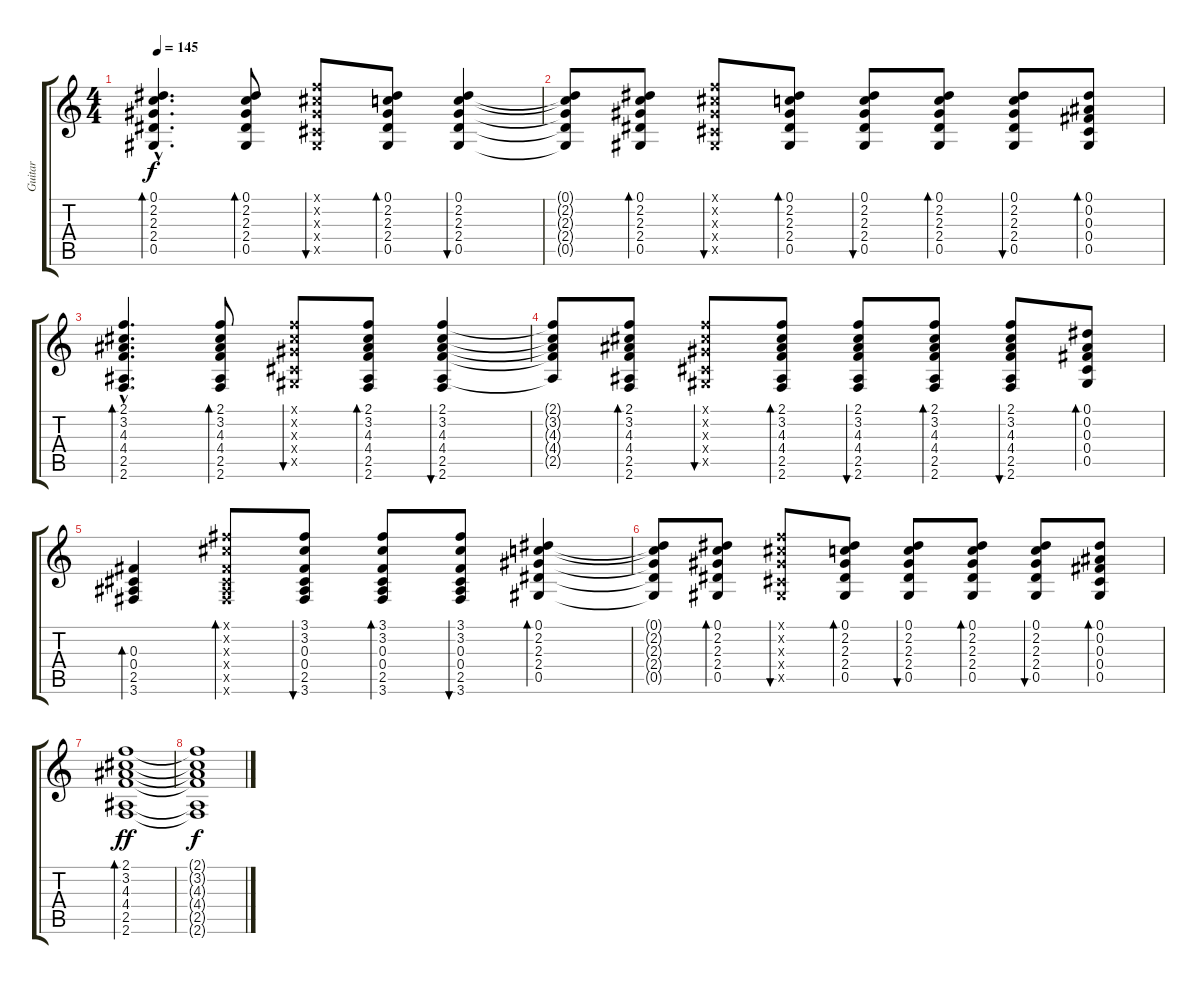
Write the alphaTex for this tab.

\track ("Guitar" "Guitar") {instrument acousticguitarsteel}
\staff {score tabs}
\tuning (Eb4 Bb3 Gb3 Db3 Ab2 Eb2) {hide}
\ts (4 4)
\tempo 145
\clef g2
\ks c
(0.1{hac} 2.2{hac} 2.3{hac} 2.4{hac} 0.5{hac}).4{d bd 120 dy f} (0.1 2.2 2.3 2.4 0.5).8{bd 60} (2.1{x} 3.2{x} 2.3{x} 0.4{x} 0.5{x}).8{bu 60} (0.1 2.2 2.3 2.4 0.5).8{bd 120} (0.1 2.2 2.3 2.4 0.5).4{bu 120} |
(0.1{t} 2.2{t} 2.3{t} 2.4{t} 0.5{t}).8 (0.1 2.2 2.3 2.4 0.5).8{bd 120} (2.1{x} 3.2{x} 2.3{x} 0.4{x} 0.5{x}).8{bu 60} (0.1 2.2 2.3 2.4 0.5).8{bd 60} (0.1 2.2 2.3 2.4 0.5).8{bu 120} (0.1 2.2 2.3 2.4 0.5).8{bd 120} (0.1 2.2 2.3 2.4 0.5).8{bu 120} (0.1 0.2 0.3 0.4 0.5).8{bd 60} |
(2.1{hac} 3.2{hac} 4.3{hac} 4.4{hac} 2.5{hac} 2.6{hac}).4{d bd 120} (2.1 3.2 4.3 4.4 2.5 2.6).8{bd 60} (2.1{x} 3.2{x} 2.3{x} 0.4{x} 0.5{x}).8{bu 60} (2.1 3.2 4.3 4.4 2.5 2.6).8{bd 120} (2.1 3.2 4.3 4.4 2.5 2.6).4{bu 120} |
(2.1{t} 3.2{t} 4.3{t} 4.4{t} 2.5{t}).8 (2.1 3.2 4.3 4.4 2.5 2.6).8{bd 120} (2.1{x} 3.2{x} 2.3{x} 0.4{x} 0.5{x}).8{bu 60} (2.1 3.2 4.3 4.4 2.5 2.6).8{bd 60} (2.1 3.2 4.3 4.4 2.5 2.6).8{bu 120} (2.1 3.2 4.3 4.4 2.5 2.6).8{bd 120} (2.1 3.2 4.3 4.4 2.5 2.6).8{bu 120} (0.1 0.2 0.3 0.4 0.5).8{bd 60} |
(0.3 0.4 2.5 3.6).4{bd 120} (3.1{x} 3.2{x} 0.3{x} 0.4{x} 2.5{x} 3.6{x}).8{bd 60} (3.1 3.2 0.3 0.4 2.5 3.6).8{bu 60} (3.1 3.2 0.3 0.4 2.5 3.6).8{bd 60} (3.1 3.2 0.3 0.4 2.5 3.6).8{bu 60} (0.1 2.2 2.3 2.4 0.5).4{bd 60} |
(0.1{t} 2.2{t} 2.3{t} 2.4{t} 0.5{t}).8 (0.1 2.2 2.3 2.4 0.5).8{bd 120} (2.1{x} 3.2{x} 2.3{x} 0.4{x} 0.5{x}).8{bu 60} (0.1 2.2 2.3 2.4 0.5).8{bd 60} (0.1 2.2 2.3 2.4 0.5).8{bu 120} (0.1 2.2 2.3 2.4 0.5).8{bd 120} (0.1 2.2 2.3 2.4 0.5).8{bu 120} (0.1 0.2 0.3 0.4 0.5).8{bd 60} |
(2.1 3.2 4.3 4.4 2.5 2.6).1{bd 240 dy ff} |
(2.1{t} 3.2{t} 4.3{t} 4.4{t} 2.5{t} 2.6{t}).1{dy f}
